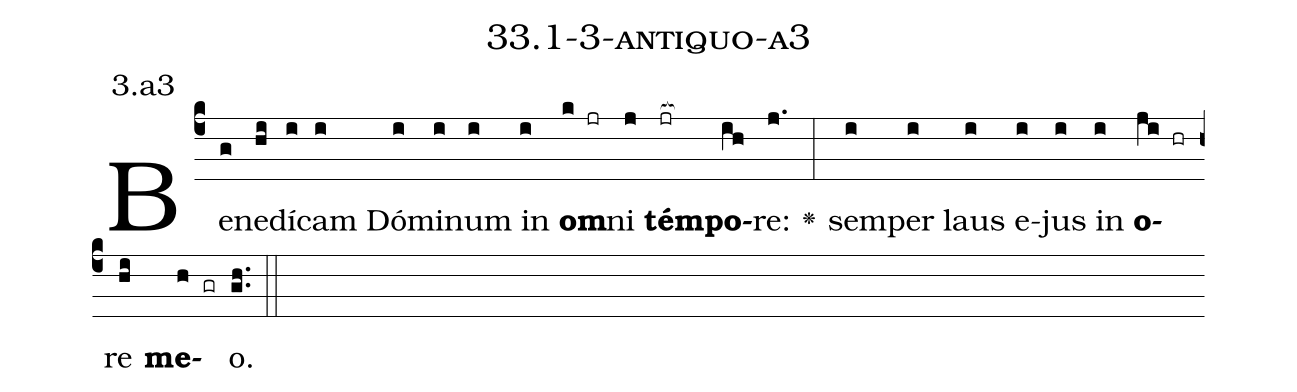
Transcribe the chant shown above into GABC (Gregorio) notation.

name: 33.1-3-antiquo-a3;
annotation: 3.a3;
%%
(c4)Be(g)ne(hi)dí(i)cam(i) Dó(i)mi(i)num(i) in(i) <b>om</b>(k jr)ni(j) <b>tém</b>(jr[ocb:1{])<b>po</b>(ih[ocb:0}])re:(j.) <v>\greheightstar</v>(:) sem(i)per(i) laus(i) e(i)jus(i) in(i) <b>o</b>(ji hr)re(hi) <b>me</b>(h gr)o.(gh..) (::)


%E(i) u(i) o(ji) u(hi) a(h) e.(gh..) (::)
